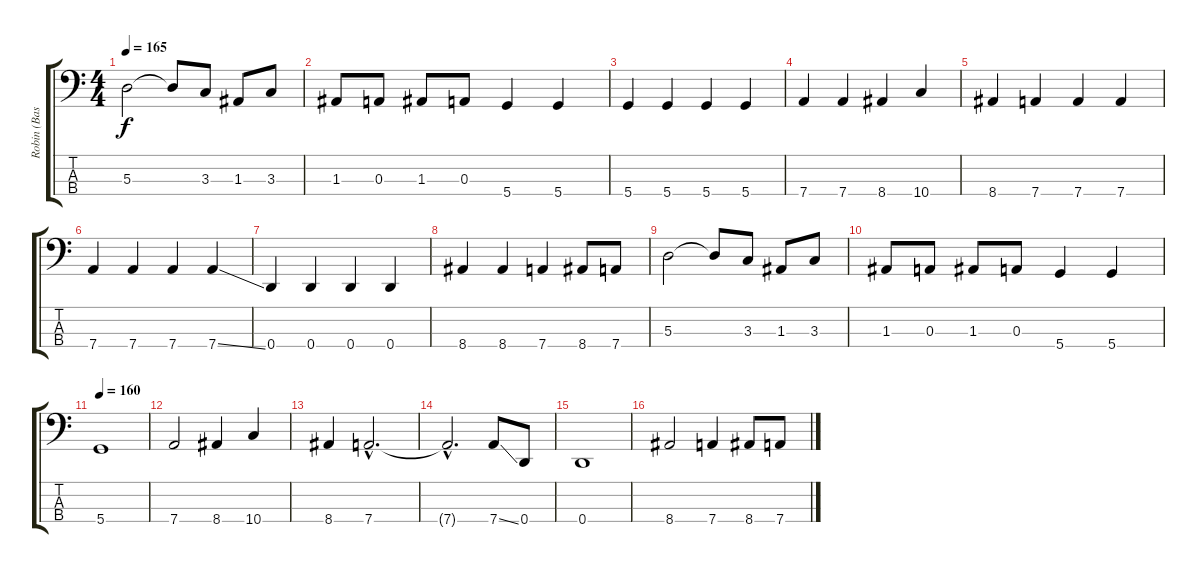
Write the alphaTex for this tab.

\track ("Robin (Bass)" "Robin (Bas") {instrument electricbassfinger}
\staff {score tabs}
\tuning (G2 D2 A1 D1) {hide}
\ts (4 4)
\tempo 165
\clef f4
\ks c
5.3.2{dy f} 5.3{t}.8 3.3.8 1.3.8 3.3.8 |
1.3.8 0.3.8 1.3.8 0.3.8 5.4.4 5.4.4 |
5.4.4 5.4.4 5.4.4 5.4.4 |
7.4.4 7.4.4 8.4.4 10.4.4 |
8.4.4 7.4.4 7.4.4 7.4.4 |
7.4.4 7.4.4 7.4.4 7.4{ss}.4 |
0.4.4 0.4.4 0.4.4 0.4.4 |
8.4.4 8.4.4 7.4.4 8.4.8 7.4.8 |
5.3.2 5.3{t}.8 3.3.8 1.3.8 3.3.8 |
1.3.8 0.3.8 1.3.8 0.3.8 5.4.4 5.4.4 |
\tempo 160
5.4.1 |
7.4.2 8.4.4 10.4.4 |
8.4.4 7.4{hac}.2{d} |
7.4{hac t}.2{d} 7.4{ss}.8 0.4.8 |
0.4.1 |
8.4.2 7.4.4 8.4.8 7.4.8
